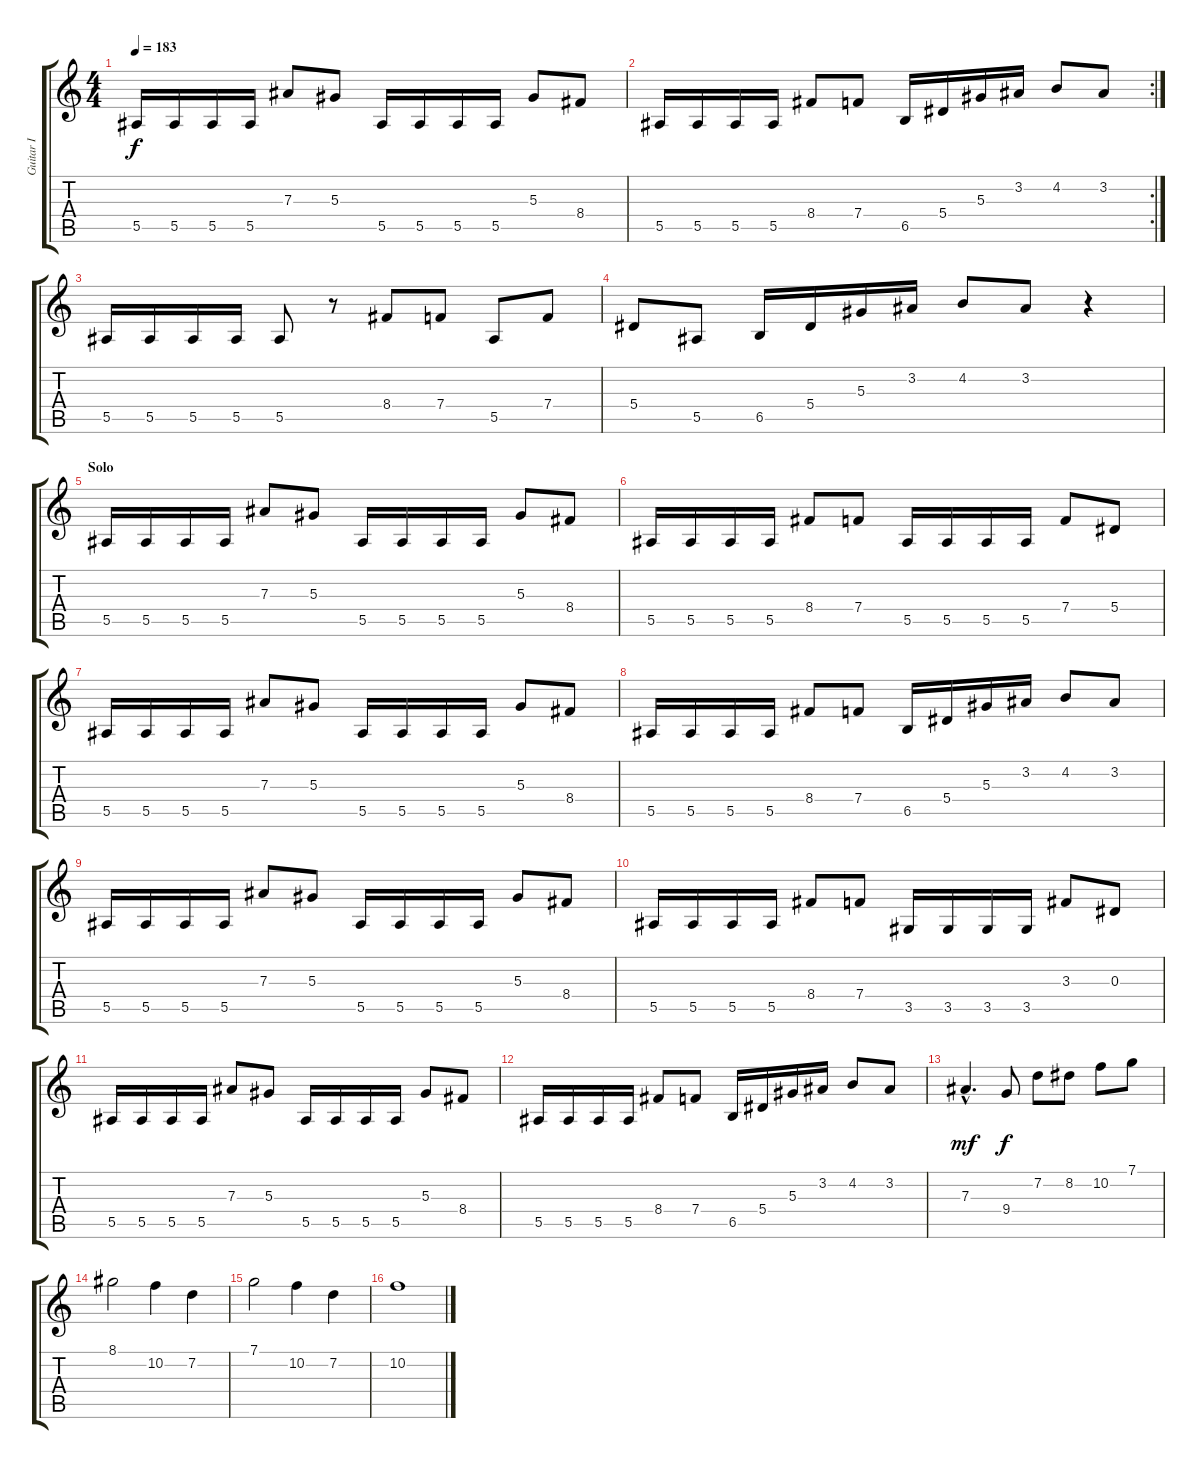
\track ("Guitar I" "Guitar I") {instrument distortionguitar}
\staff {score tabs}
\tuning (C4 G3 Eb3 Bb2 F2 C2) {hide}
\ts (4 4)
\tempo 183
\clef g2
\ks c
5.5.16{dy f} 5.5.16 5.5.16 5.5.16 7.3.8 5.3.8 5.5.16 5.5.16 5.5.16 5.5.16 5.3.8 8.4.8 |
\rc 2
5.5.16 5.5.16 5.5.16 5.5.16 8.4.8 7.4.8 6.5.16 5.4.16 5.3.16 3.2.16 4.2.8 3.2.8 |
5.5.16 5.5.16 5.5.16 5.5.16 5.5.8 r.8 8.4.8 7.4.8 5.5.8 7.4.8 |
5.4.8 5.5.8 6.5.16 5.4.16 5.3.16 3.2.16 4.2.8 3.2.8 r.4 |
\section ("" "Solo")
5.5.16{volume 12} 5.5.16 5.5.16 5.5.16 7.3.8 5.3.8 5.5.16 5.5.16 5.5.16 5.5.16 5.3.8 8.4.8 |
5.5.16 5.5.16 5.5.16 5.5.16 8.4.8 7.4.8 5.5.16 5.5.16 5.5.16 5.5.16 7.4.8 5.4.8 |
5.5.16 5.5.16 5.5.16 5.5.16 7.3.8 5.3.8 5.5.16 5.5.16 5.5.16 5.5.16 5.3.8 8.4.8 |
5.5.16 5.5.16 5.5.16 5.5.16 8.4.8 7.4.8 6.5.16 5.4.16 5.3.16 3.2.16 4.2.8 3.2.8 |
5.5.16{volume 12} 5.5.16 5.5.16 5.5.16 7.3.8 5.3.8 5.5.16 5.5.16 5.5.16 5.5.16 5.3.8 8.4.8 |
5.5.16 5.5.16 5.5.16 5.5.16 8.4.8 7.4.8 3.5.16 3.5.16 3.5.16 3.5.16 3.3.8 0.3.8 |
5.5.16 5.5.16 5.5.16 5.5.16 7.3.8 5.3.8 5.5.16 5.5.16 5.5.16 5.5.16 5.3.8 8.4.8 |
5.5.16 5.5.16 5.5.16 5.5.16 8.4.8 7.4.8 6.5.16 5.4.16 5.3.16 3.2.16 4.2.8 3.2.8 |
7.3{hac}.4{d dy mf volume 12} 9.4.8{dy f} 7.2.8 8.2.8 10.2.8 7.1.8 |
8.1.2 10.2.4 7.2.4 |
7.1.2 10.2.4 7.2.4 |
10.2.1
